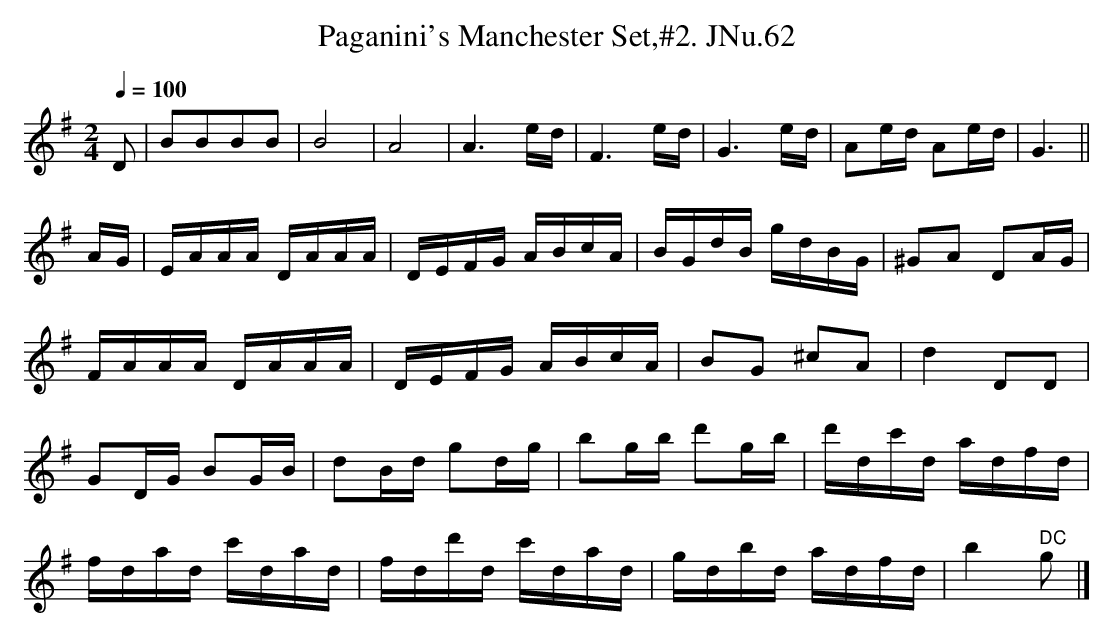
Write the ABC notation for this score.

X:1
T:Paganini's Manchester Set,#2. JNu.62
M:2/4
L:1/16
Q:1/4=100
K:G
D2|B2B2B2B2|B8|A8|A6ed|F6ed|G6ed|A2ed A2ed|G6||
AG|EAAA DAAA|DEFG ABcA|BGdB gdBG|^G2A2 D2AG|
FAAA DAAA |DEFG ABcA|B2G2 ^c2A2|d4D2D2|
G2DG B2GB|d2Bd g2dg|b2gb d'2gb|d'dc'd adfd|
fdad c'dad|fdd'd c'dad|gdbd adfd|b4" DC"g2|]
